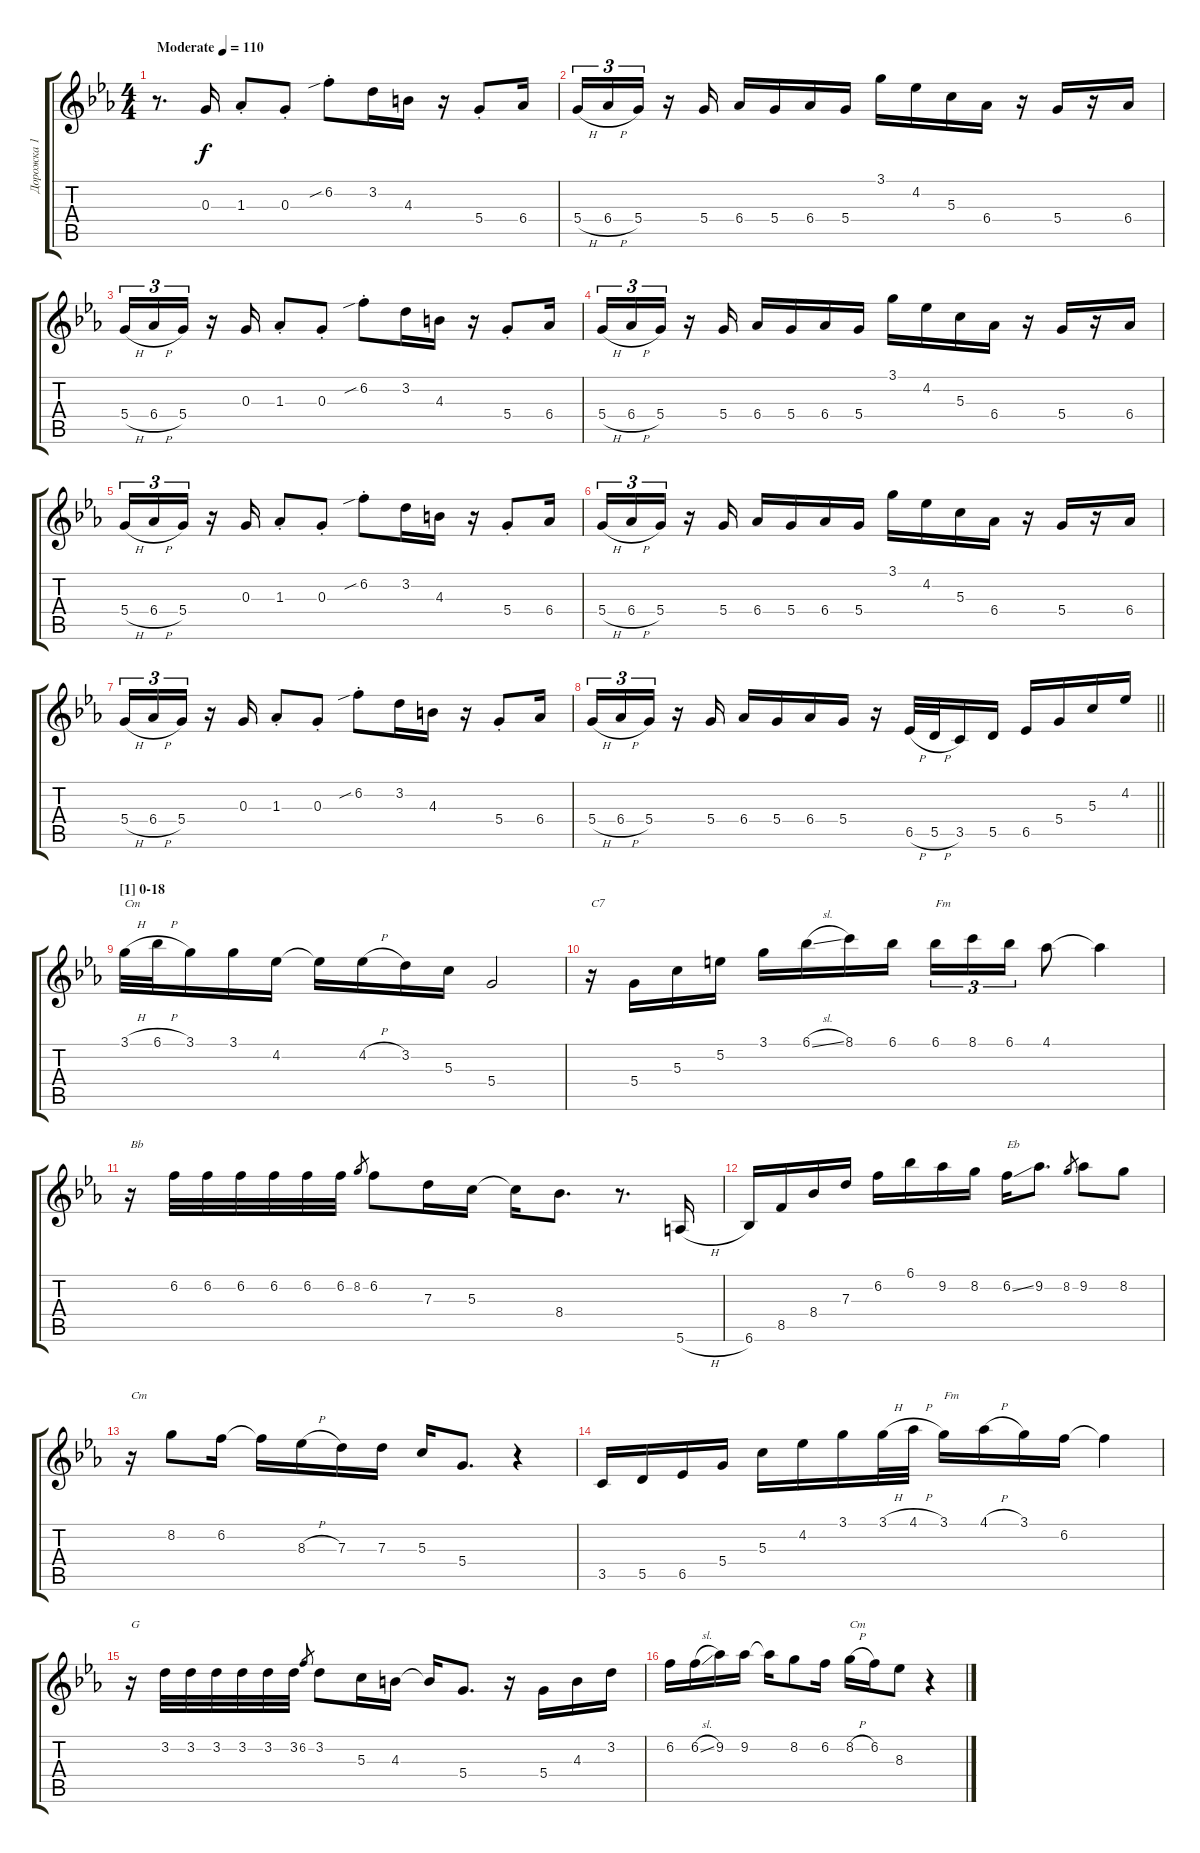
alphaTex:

\track ("Дорожка 1" "Дорожка 1") {instrument acousticguitarnylon}
\staff {score tabs}
\tuning (E4 B3 G3 D3 A2 E2) {hide}
\ts (4 4)
\tempo (110 "Moderate")
\clef g2
\ks cminor
r.8{d dy f instrument acousticguitarnylon} 0.3.16 1.3{st}.8 0.3{st}.8 6.2{sib st}.8 3.2.16 4.3.16 r.16 5.4{st}.8 6.4.16 |
5.4{h}.16{tu (3 2)} 6.4{h}.16{tu (3 2)} 5.4.16{tu (3 2)} r.16 5.4.16 6.4.16 5.4.16 6.4.16 5.4.16 3.1.16 4.2.16 5.3.16 6.4.16 r.16 5.4.16 r.16 6.4.16 |
5.4{h}.16{tu (3 2)} 6.4{h}.16{tu (3 2)} 5.4.16{tu (3 2)} r.16 0.3.16 1.3{st}.8 0.3{st}.8 6.2{sib st}.8 3.2.16 4.3.16 r.16 5.4{st}.8 6.4.16 |
5.4{h}.16{tu (3 2)} 6.4{h}.16{tu (3 2)} 5.4.16{tu (3 2)} r.16 5.4.16 6.4.16 5.4.16 6.4.16 5.4.16 3.1.16 4.2.16 5.3.16 6.4.16 r.16 5.4.16 r.16 6.4.16 |
5.4{h}.16{tu (3 2)} 6.4{h}.16{tu (3 2)} 5.4.16{tu (3 2)} r.16 0.3.16 1.3{st}.8 0.3{st}.8 6.2{sib st}.8 3.2.16 4.3.16 r.16 5.4{st}.8 6.4.16 |
5.4{h}.16{tu (3 2)} 6.4{h}.16{tu (3 2)} 5.4.16{tu (3 2)} r.16 5.4.16 6.4.16 5.4.16 6.4.16 5.4.16 3.1.16 4.2.16 5.3.16 6.4.16 r.16 5.4.16 r.16 6.4.16 |
5.4{h}.16{tu (3 2)} 6.4{h}.16{tu (3 2)} 5.4.16{tu (3 2)} r.16 0.3.16 1.3{st}.8 0.3{st}.8 6.2{sib st}.8 3.2.16 4.3.16 r.16 5.4{st}.8 6.4.16 |
\barLineRight lightlight
5.4{h}.16{tu (3 2)} 6.4{h}.16{tu (3 2)} 5.4.16{tu (3 2)} r.16 5.4.16 6.4.16 5.4.16 6.4.16 5.4.16 r.16 6.5{h}.32 5.5{h}.32 3.5.16 5.5.16 6.5.16 5.4.16 5.3.16 4.2.16 |
\section ("" "[1] 0-18")
3.1{h}.32{txt "Cm"} 6.1{h}.32 3.1.16 3.1.16 4.2.16 4.2{t}.16 4.2{h}.16 3.2.16 5.3.16 5.4.2 |
r.16{txt "C7"} 5.4.16 5.3.16 5.2.16 3.1.16 6.1{sl}.16 8.1.16 6.1.16 6.1.16{tu (3 2) txt "Fm"} 8.1.16{tu (3 2)} 6.1.16{tu (3 2)} 4.1.8 4.1{t}.4 |
r.16{txt "Bb"} 6.2.32 6.2.32 6.2.32 6.2.32 6.2.32 6.2.32 8.2.8{gr} 6.2.8 7.3.16 5.3.16 5.3{t}.16 8.4.8{d} r.8{d} 5.6{h}.16 |
6.6.16 8.5.16 8.4.16 7.3.16 6.2.16 6.1.16 9.2.16 8.2.16 6.2{ss}.16{txt "Eb"} 9.2.8{d} 8.2.8{gr} 9.2.8 8.2.8 |
r.16{txt "Cm"} 8.2.8 6.2.16 6.2{t}.16 8.3{h}.16 7.3.16 7.3.16 5.3.16 5.4.8{d} r.4 |
3.5.16 5.5.16 6.5.16 5.4.16 5.3.16 4.2.16 3.1.16 3.1{h}.32 4.1{h}.32 3.1.16{txt "Fm"} 4.1{h}.16 3.1.16 6.2.16 6.2{t}.4 |
r.16{txt "G"} 3.2.32 3.2.32 3.2.32 3.2.32 3.2.32 3.2.32 6.2.8{gr} 3.2.8 5.3.16 4.3.16 4.3{t}.16 5.4.8{d} r.16 5.4.16 4.3.16 3.2.16 |
6.2.16 6.2{sl}.16 9.2.16 9.2.16 9.2{t}.16 8.2.8 6.2.16 8.2{h}.16{txt "Cm"} 6.2.16 8.3.8 r.4
